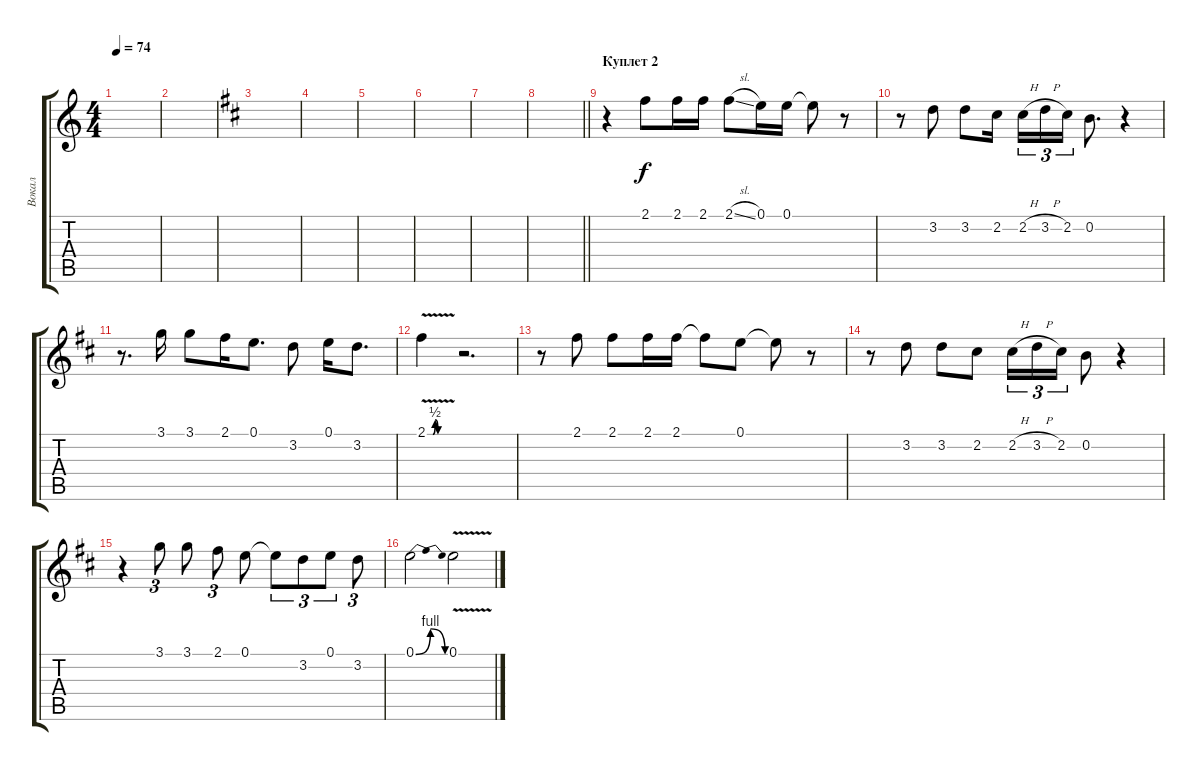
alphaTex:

\track ("Вокал" "Вокал") {instrument overdrivenguitar}
\staff {score tabs}
\tuning (E4 B3 G3 D3 A2 E2) {hide}
\ts (4 4)
\tempo 74
\clef g2
\ks c
|
|
\ks bminor
|
|
|
|
|
\barLineRight lightlight
|
\section ("" "Куплет 2")
r.4 2.1.8 2.1.16 2.1.16 2.1{sl}.8 0.1.16 0.1.16 0.1{t}.8 r.8 |
r.8 3.2.8 3.2.8 2.2.16{beam splitsecondary} 2.2{h}.16{tu (3 2)} 3.2{h}.16{tu (3 2)} 2.2.16{tu (3 2)} 0.2.8{d} r.4 |
r.8{d} 3.1.16 3.1.8 2.1.16 0.1.8{d} 3.2.8 0.1.16 3.2.8{d} |
2.1{be (custom 0 0 12 0 17 2 23 0 60 0) v}.4 r.2{d} |
r.8 2.1.8 2.1.8 2.1.16 2.1.16 2.1{t}.8 0.1.8 0.1{t}.8 r.8 |
r.8 3.2.8 3.2.8 2.2.8 2.2{h}.16{tu (3 2)} 3.2{h}.16{tu (3 2)} 2.2.16{tu (3 2)} 0.2.8 r.4 |
r.4 3.1.8{tu (3 2)} 3.1.8 2.1.8{tu (3 2)} 0.1.8 0.1{t}.8{tu (3 2)} 3.2.8{tu (3 2)} 0.1.8{tu (3 2)} 3.2.8{tu (3 2)} |
0.1{be (bendrelease 0 0 10 4 36 4 60 0)}.2 0.1{v}.2
